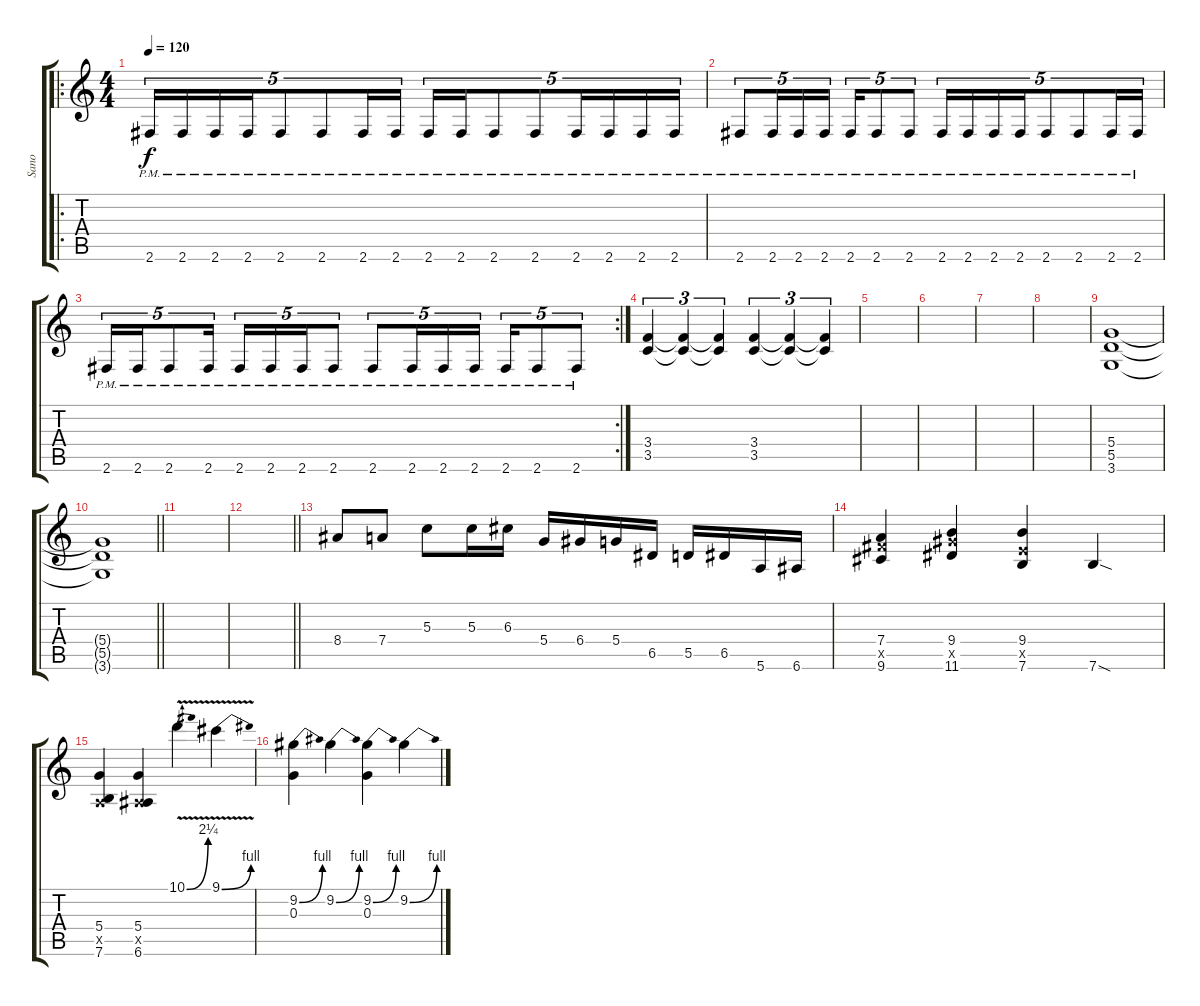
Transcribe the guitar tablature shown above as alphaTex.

\track ("Sano" "Sano") {instrument distortionguitar}
\staff {score tabs}
\tuning (E4 B3 G3 D3 A2 E2) {hide}
\ro
\ts (4 4)
\tempo 120
\clef g2
\ks c
2.6{pm}.16{tu (5 4) dy f} 2.6{pm}.16{tu (5 4)} 2.6{pm}.16{tu (5 4)} 2.6{pm}.16{tu (5 4)} 2.6{pm}.8{tu (5 4)} 2.6{pm}.8{tu (5 4)} 2.6{pm}.16{tu (5 4)} 2.6{pm}.16{tu (5 4)} 2.6{pm}.16{tu (5 4)} 2.6{pm}.16{tu (5 4)} 2.6{pm}.8{tu (5 4)} 2.6{pm}.8{tu (5 4)} 2.6{pm}.16{tu (5 4)} 2.6{pm}.16{tu (5 4)} 2.6{pm}.16{tu (5 4)} 2.6{pm}.16{tu (5 4)} |
2.6{pm}.8{tu (5 4)} 2.6{pm}.16{tu (5 4)} 2.6{pm}.16{tu (5 4)} 2.6{pm}.16{tu (5 4)} 2.6{pm}.16{tu (5 4)} 2.6{pm}.8{tu (5 4)} 2.6{pm}.8{tu (5 4)} 2.6{pm}.16{tu (5 4)} 2.6{pm}.16{tu (5 4)} 2.6{pm}.16{tu (5 4)} 2.6{pm}.16{tu (5 4)} 2.6{pm}.8{tu (5 4)} 2.6{pm}.8{tu (5 4)} 2.6{pm}.16{tu (5 4)} 2.6{pm}.16{tu (5 4)} |
\rc 2
2.6{pm}.16{tu (5 4)} 2.6{pm}.16{tu (5 4)} 2.6{pm}.8{tu (5 4)} 2.6{pm}.16{tu (5 4)} 2.6{pm}.16{tu (5 4)} 2.6{pm}.16{tu (5 4)} 2.6{pm}.16{tu (5 4)} 2.6{pm}.8{tu (5 4)} 2.6{pm}.8{tu (5 4)} 2.6{pm}.16{tu (5 4)} 2.6{pm}.16{tu (5 4)} 2.6{pm}.16{tu (5 4)} 2.6{pm}.16{tu (5 4)} 2.6{pm}.8{tu (5 4)} 2.6{pm}.8{tu (5 4)} |
(3.4 3.5).4{tu (3 2)} (3.4{t} 3.5{t}).4{tu (3 2)} (3.4{t} 3.5{t}).4{tu (3 2)} (3.4 3.5).4{tu (3 2)} (3.4{t} 3.5{t}).4{tu (3 2)} (3.4{t} 3.5{t}).4{tu (3 2)} |
|
|
|
|
(5.4 5.5 3.6).1 |
\barLineRight lightlight
(5.4{t} 5.5{t} 3.6{t}).1 |
|
\barLineRight lightlight
|
8.4.8 7.4.8 5.3.8 5.3.16 6.3.16 5.4.16 6.4.16 5.4.16 6.5.16 5.5.16 6.5.16 5.6.16 6.6.16 |
(7.4 9.5{x} 9.6).4 (9.4 11.5{x} 11.6).4 (9.4 7.5{x} 7.6).4 7.6{sod}.4 |
(5.4 0.5{x} 7.6).4 (5.4 0.5{x} 6.6).4 10.1{be (bend 0 0 60 9) v}.4 9.1{be (bend 0 0 60 4) v}.4 |
(9.2{be (bend 0 0 60 4)} 0.3).4 9.2{be (bend 0 0 60 4)}.4 (9.2{be (bend 0 0 60 4)} 0.3).4 9.2{be (bend 0 0 60 4)}.4
